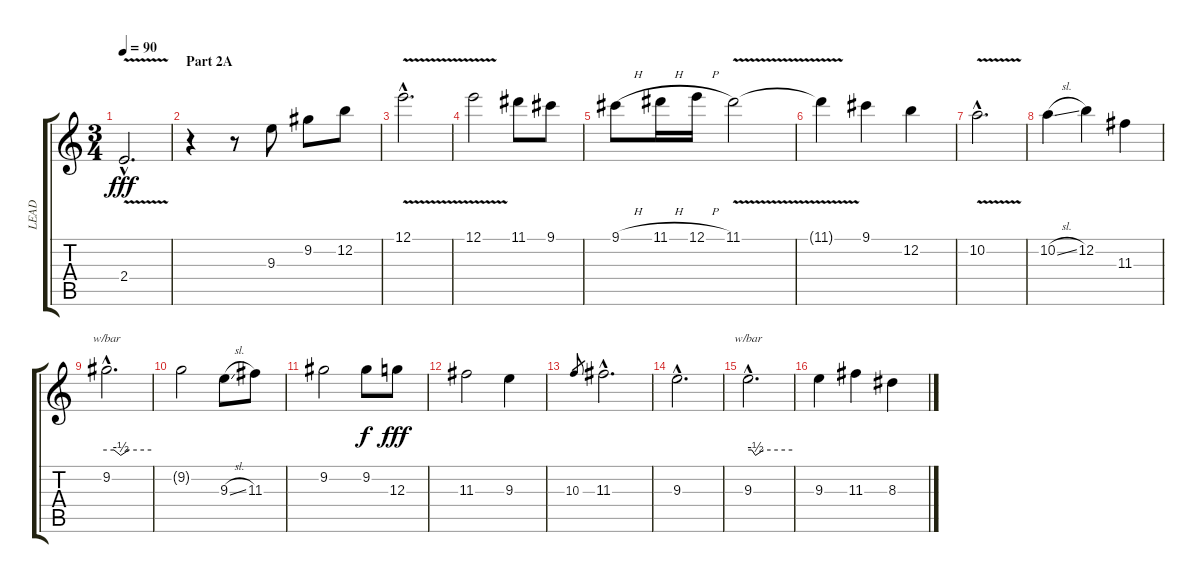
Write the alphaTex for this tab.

\track ("LEAD" "LEAD") {instrument acousticguitarnylon}
\staff {score tabs}
\tuning (E4 B3 G3 D3 A2 E2) {hide}
\ts (3 4)
\tempo 90
\clef g2
\ks c
2.4{v hac}.2{d dy fff} |
\section ("" "Part 2A")
r.4 r.8 9.3.8{instrument slapbass1} 9.2.8 12.2.8 |
12.1{v hac}.2{d} |
12.1{v}.2 11.1.8 9.1.8 |
9.1{h}.8 11.1{h}.16 12.1{h}.16 11.1{v}.2 |
11.1{t}.4 9.1.4 12.2.4 |
10.2{v hac}.2{d} |
10.2{sl}.4 12.2.4 11.3.4 |
9.2{hac}.2{d tbe (custom default 0 0 10 0 19 -2 30 0 60 0)} |
9.2{t}.2 9.3{sl}.8 11.3.8 |
9.2.2 9.2.8{dy f} 12.3.8{dy fff} |
11.3.2 9.3.4 |
10.3.8{gr} 11.3{hac}.2{d} |
9.3{hac}.2{d} |
9.3{hac}.2{d tbe (custom default 0 0 5 0 10 -2 21 0 60 0)} |
9.3.4 11.3.4 8.3.4
